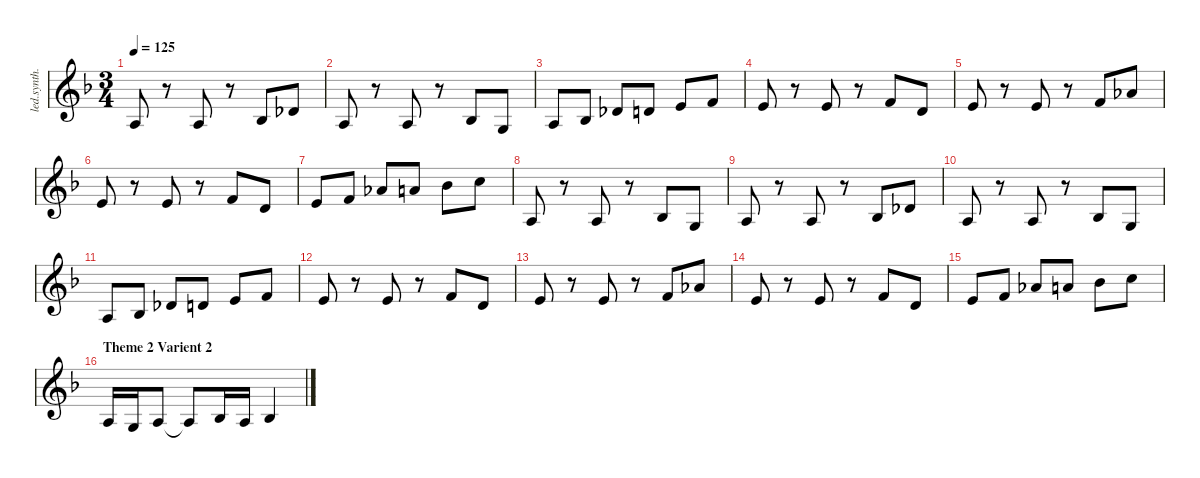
\defaultSystemsLayout 4
\hideDynamics
\bracketExtendMode nobrackets
\otherSystemsTrackNameOrientation horizontal
\track ("Keyboards" "led.synth.") {instrument lead1square}
\staff {score}
\tuning (E4 B3 G3 D3 A2 E2)
\ts (3 4)
\tempo 125
\clef g2
\ks f
2.3{acc forcenatural}.8{dy f beam Up} r.8{beam Up} 2.3{acc forcenatural}.8{beam Up} r.8{beam Up} 3.3{acc b}.8{beam Up} 2.2{acc b}.8{beam Up} |
2.3{acc forcenatural}.8{beam Up} r.8{beam Up} 2.3{acc forcenatural}.8{beam Up} r.8{beam Up} 3.3{acc b}.8{beam Up} 0.3{acc forcenatural}.8{beam Up} |
2.3{acc forcenatural}.8{beam Up} 3.3{acc b}.8{beam Up} 2.2{acc b}.8{beam Up} 3.2{acc forcenatural}.8{beam Up} 0.1{acc forcenatural}.8{beam Up} 1.1{acc forcenatural}.8{beam Up} |
0.1{acc forcenatural}.8{beam Up} r.8{beam Up} 0.1{acc forcenatural}.8{beam Up} r.8{beam Up} 1.1{acc forcenatural}.8{beam Up} 3.2{acc forcenatural}.8{beam Up} |
0.1{acc forcenatural}.8{beam Up} r.8{beam Up} 0.1{acc forcenatural}.8{beam Up} r.8{beam Up} 1.1{acc forcenatural}.8{beam Up} 4.1{acc b}.8{beam Up} |
0.1{acc forcenatural}.8{beam Up} r.8{beam Up} 0.1{acc forcenatural}.8{beam Up} r.8{beam Up} 1.1{acc forcenatural}.8{beam Up} 3.2{acc forcenatural}.8{beam Up} |
0.1{acc forcenatural}.8{beam Up} 1.1{acc forcenatural}.8{beam Up} 4.1{acc b}.8{beam Up} 5.1{acc forcenatural}.8{beam Up} 6.1{acc b}.8{beam Down} 8.1{acc forcenatural}.8{beam Down} |
2.3{acc forcenatural}.8{beam Up} r.8{beam Up} 2.3{acc forcenatural}.8{beam Up} r.8{beam Up} 3.3{acc b}.8{beam Up} 0.3{acc forcenatural}.8{beam Up} |
2.3{acc forcenatural}.8{beam Up} r.8{beam Up} 2.3{acc forcenatural}.8{beam Up} r.8{beam Up} 3.3{acc b}.8{beam Up} 2.2{acc b}.8{beam Up} |
2.3{acc forcenatural}.8{beam Up} r.8{beam Up} 2.3{acc forcenatural}.8{beam Up} r.8{beam Up} 3.3{acc b}.8{beam Up} 0.3{acc forcenatural}.8{beam Up} |
2.3{acc forcenatural}.8{beam Up} 3.3{acc b}.8{beam Up} 2.2{acc b}.8{beam Up} 3.2{acc forcenatural}.8{beam Up} 0.1{acc forcenatural}.8{beam Up} 1.1{acc forcenatural}.8{beam Up} |
0.1{acc forcenatural}.8{beam Up} r.8{beam Up} 0.1{acc forcenatural}.8{beam Up} r.8{beam Up} 1.1{acc forcenatural}.8{beam Up} 3.2{acc forcenatural}.8{beam Up} |
0.1{acc forcenatural}.8{beam Up} r.8{beam Up} 0.1{acc forcenatural}.8{beam Up} r.8{beam Up} 1.1{acc forcenatural}.8{beam Up} 4.1{acc b}.8{beam Up} |
0.1{acc forcenatural}.8{beam Up} r.8{beam Up} 0.1{acc forcenatural}.8{beam Up} r.8{beam Up} 1.1{acc forcenatural}.8{beam Up} 3.2{acc forcenatural}.8{beam Up} |
0.1{acc forcenatural}.8{beam Up} 1.1{acc forcenatural}.8{beam Up} 4.1{acc b}.8{beam Up} 5.1{acc forcenatural}.8{beam Up} 6.1{acc b}.8{beam Down} 8.1{acc forcenatural}.8{beam Down} |
\section ("" "Theme 2 Varient 2")
2.3{acc forcenatural}.16{beam Up} 0.3{acc forcenatural}.16{beam Up} 2.3{acc forcenatural}.8{beam Up} 2.3{t acc forcenatural}.8{beam Up} 3.3{acc b}.16{beam Up} 2.3{acc forcenatural}.16{beam Up} 3.3{acc b}.4{beam Up}
